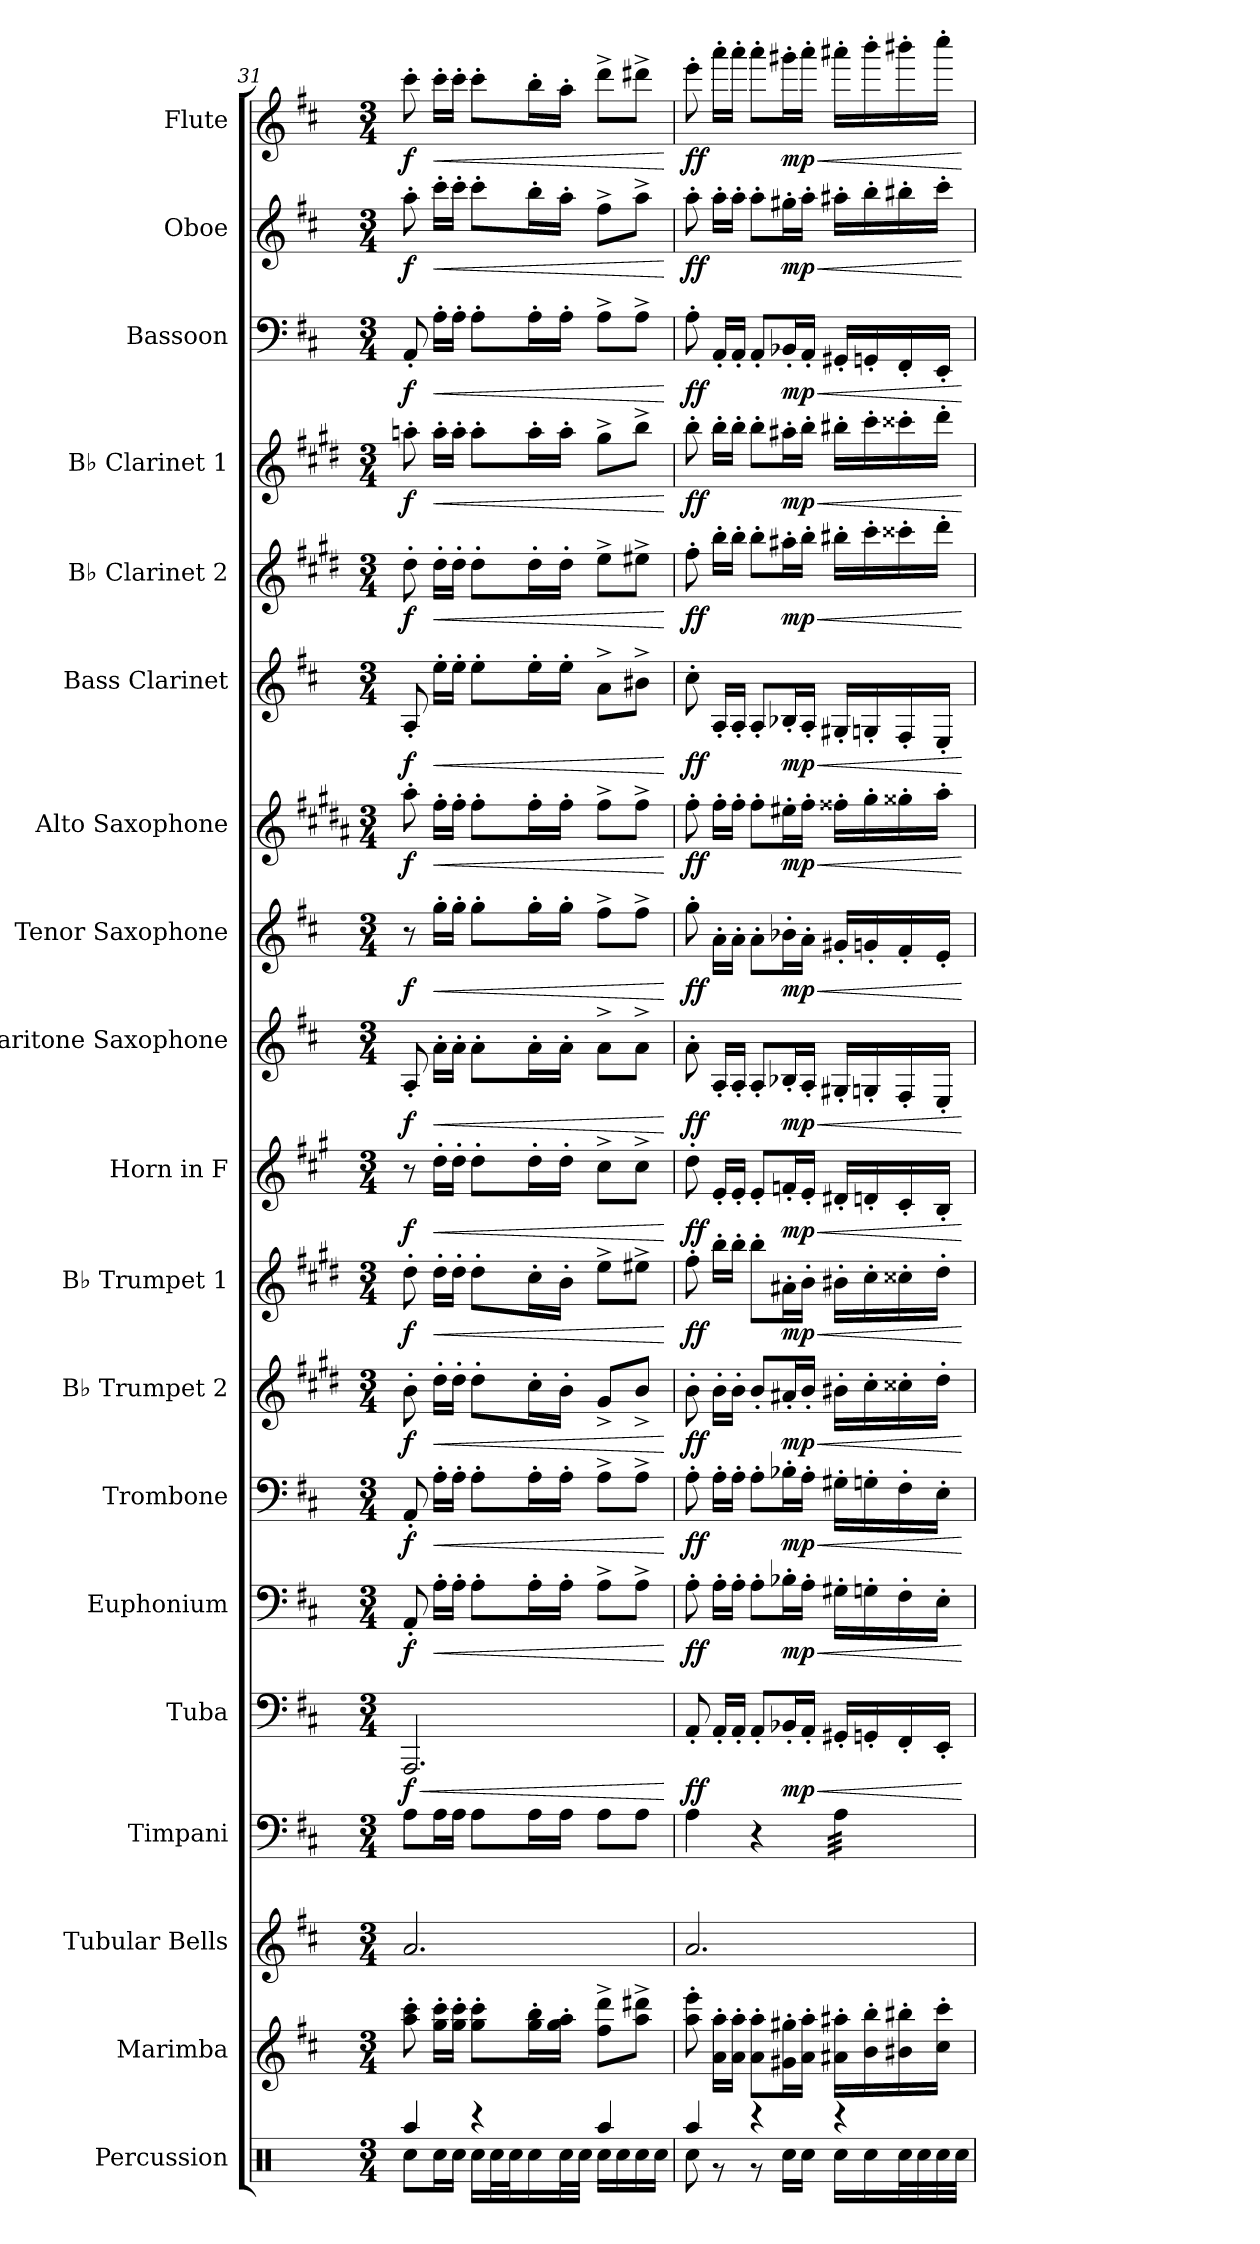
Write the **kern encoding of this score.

**kern	**kern	**kern	**kern	**kern	**dynam	**kern	**dynam	**kern	**dynam	**kern	**dynam	**kern	**dynam	**kern	**dynam	**kern	**dynam	**kern	**dynam	**kern	**dynam	**kern	**dynam	**kern	**dynam	**kern	**dynam	**kern	**dynam	**kern	**dynam	**kern	**dynam
*part19	*part18	*part17	*part16	*part15	*part15	*part14	*part14	*part13	*part13	*part12	*part12	*part11	*part11	*part10	*part10	*part9	*part9	*part8	*part8	*part7	*part7	*part6	*part6	*part5	*part5	*part4	*part4	*part3	*part3	*part2	*part2	*part1	*part1
*staff19	*staff18	*staff17	*staff16	*staff15	*staff15	*staff14	*staff14	*staff13	*staff13	*staff12	*staff12	*staff11	*staff11	*staff10	*staff10	*staff9	*staff9	*staff8	*staff8	*staff7	*staff7	*staff6	*staff6	*staff5	*staff5	*staff4	*staff4	*staff3	*staff3	*staff2	*staff2	*staff1	*staff1
*I"Percussion	*I"Marimba	*I"Tubular Bells	*I"Timpani	*I"Tuba	*	*I"Euphonium	*	*I"Trombone	*	*I"B♭ Trumpet 2	*	*I"B♭ Trumpet 1	*	*I"Horn in F	*	*I"Baritone Saxophone	*	*I"Tenor Saxophone	*	*I"Alto Saxophone	*	*I"Bass Clarinet	*	*I"B♭ Clarinet 2	*	*I"B♭ Clarinet 1	*	*I"Bassoon	*	*I"Oboe	*	*I"Flute	*
*I'Perc.	*I'Mrm.	*I'T.B.	*I'Timp.	*I'Tba.	*	*I'Euph.	*	*I'Tbn.	*	*I'B♭ Tpt. 2	*	*I'B♭ Tpt. 1	*	*	*	*I'Bar. Sax.	*	*I'T. Sax.	*	*I'A. Sax.	*	*I'B. Cl.	*	*I'B♭ Cl. 2	*	*I'B♭ Cl. 1	*	*I'Bsn.	*	*I'Ob.	*	*I'Fl.	*
*clefX	*clefG2	*clefG2	*clefF4	*clefF4	*	*clefF4	*	*clefF4	*	*clefG2	*	*clefG2	*	*clefG2	*	*clefG2	*	*clefG2	*	*clefG2	*	*clefG2	*	*clefG2	*	*clefG2	*	*clefF4	*	*clefG2	*	*clefG2	*
*	*	*	*	*	*	*	*	*	*	*ITrd1c2	*	*ITrd1c2	*	*ITrd4c7	*	*ITrd12c21	*	*ITrd8c14	*	*ITrd5c9	*	*ITrd8c14	*	*ITrd1c2	*	*ITrd1c2	*	*	*	*	*	*	*
*k[]	*k[f#c#]	*k[f#c#]	*k[f#c#]	*k[f#c#]	*	*k[f#c#]	*	*k[f#c#]	*	*k[f#c#]	*	*k[f#c#]	*	*k[f#c#]	*	*k[f#c#]	*	*k[f#c#]	*	*k[f#c#]	*	*k[f#c#]	*	*k[f#c#]	*	*k[f#c#]	*	*k[f#c#]	*	*k[f#c#]	*	*k[f#c#]	*
*M3/4	*M3/4	*M3/4	*M3/4	*M3/4	*	*M3/4	*	*M3/4	*	*M3/4	*	*M3/4	*	*M3/4	*	*M3/4	*	*M3/4	*	*M3/4	*	*M3/4	*	*M3/4	*	*M3/4	*	*M3/4	*	*M3/4	*	*M3/4	*
=31	=31	=31	=31	=31	=31	=31	=31	=31	=31	=31	=31	=31	=31	=31	=31	=31	=31	=31	=31	=31	=31	=31	=31	=31	=31	=31	=31	=31	=31	=31	=31	=31	=31
*^	*	*	*	*	*	*	*	*	*	*	*	*	*	*	*	*	*	*	*	*	*	*	*	*	*	*	*	*	*	*	*	*	*
!	!	!	!	!	!	!LO:HP:b	!	!	!	!	!	!	!	!	!	!	!	!	!	!	!	!	!	!	!	!	!	!	!	!	!	!	!	!
!	!	!	!	!	!	!LO:DY:n=1:b	!	!LO:DY:b	!	!LO:DY:b	!	!LO:DY:b	!	!LO:DY:b	!	!LO:DY:b	!	!LO:DY:b	!	!LO:DY:b	!	!LO:DY:b	!	!LO:DY:b	!	!LO:DY:b	!	!LO:DY:b	!	!LO:DY:b	!	!LO:DY:b	!	!LO:DY:b
4Raa/	8Rcc\L	8aa\' 8ccc#\'	2.a/	8A\L	2.AAA/	< f	8AA'/	f	8AA'/	f	8a'\	f	8cc#'\	f	8r	f	8AA'/	f	8r	f	8cc#'\	f	8AA'/	f	8cc#'\	f	8ggn'\	f	8AA'/	f	8aa'\	f	8ccc#'\	f
!	!	!	!	!	!	!	!	!LO:HP:b	!	!LO:HP:b	!	!LO:HP:b	!	!LO:HP:b	!	!LO:HP:b	!	!LO:HP:b	!	!LO:HP:b	!	!LO:HP:b	!	!LO:HP:b	!	!LO:HP:b	!	!LO:HP:b	!	!LO:HP:b	!	!LO:HP:b	!	!LO:HP:b
.	16Rcc\L	16gg\' 16ccc#\'LL	.	16A\L	.	.	16A'\LL	<	16A'\LL	<	16cc#'\LL	<	16cc#'\LL	<	16g'\LL	<	16A'\LL	<	16g'\LL	<	16a'\LL	<	16e'\LL	<	16cc#'\LL	<	16gg'\LL	<	16A'\LL	<	16ccc#'\LL	<	16ccc#'\LL	<
.	16Rcc\JJ	16gg\' 16ccc#\'JJ	.	16A\JJ	.	.	16A'\JJ	.	16A'\JJ	.	16cc#'\JJ	.	16cc#'\JJ	.	16g'\JJ	.	16A'\JJ	.	16g'\JJ	.	16a'\JJ	.	16e'\JJ	.	16cc#'\JJ	.	16gg'\JJ	.	16A'\JJ	.	16ccc#'\JJ	.	16ccc#'\JJ	.
4r	16Rcc\LL	8gg\' 8ccc#\'L	.	8A\L	.	.	8A'\L	.	8A'\L	.	8cc#'\L	.	8cc#'\L	.	8g'\L	.	8A'\L	.	8g'\L	.	8a'\L	.	8e'\L	.	8cc#'\L	.	8gg'\L	.	8A'\L	.	8ccc#'\L	.	8ccc#'\L	.
.	32Rcc\L	.	.	.	.	.	.	.	.	.	.	.	.	.	.	.	.	.	.	.	.	.	.	.	.	.	.	.	.	.	.	.	.	.
.	32Rcc\J	.	.	.	.	.	.	.	.	.	.	.	.	.	.	.	.	.	.	.	.	.	.	.	.	.	.	.	.	.	.	.	.	.
.	16Rcc\	16gg\' 16bb\'L	.	16A\L	.	.	16A'\L	.	16A'\L	.	16b'\L	.	16b'\L	.	16g'\L	.	16A'\L	.	16g'\L	.	16a'\L	.	16e'\L	.	16cc#'\L	.	16gg'\L	.	16A'\L	.	16bb'\L	.	16bb'\L	.
.	32Rcc\L	16gg\' 16aa\'JJ	.	16A\JJ	.	.	16A'\JJ	.	16A'\JJ	.	16a'\JJ	.	16a'\JJ	.	16g'\JJ	.	16A'\JJ	.	16g'\JJ	.	16a'\JJ	.	16e'\JJ	.	16cc#'\JJ	.	16gg'\JJ	.	16A'\JJ	.	16aa'\JJ	.	16aa'\JJ	.
.	32Rcc\JJJ	.	.	.	.	.	.	.	.	.	.	.	.	.	.	.	.	.	.	.	.	.	.	.	.	.	.	.	.	.	.	.	.	.
4Raa/	16Rcc\LL	8ff#\^ 8ddd\^L	.	8A\L	.	.	8A^\L	.	8A^\L	.	8f#^/L	.	8dd^\L	.	8f#^\L	.	8A^\L	.	8f#^\L	.	8a^\L	.	8A^\L	.	8dd^\L	.	8ff#^\L	.	8A^\L	.	8ff#^\L	.	8ddd^\L	.
.	16Rcc\	.	.	.	.	.	.	.	.	.	.	.	.	.	.	.	.	.	.	.	.	.	.	.	.	.	.	.	.	.	.	.	.	.
.	16Rcc\	8aa\^ 8ddd#X\^J	.	8A\J	.	.	8A^\J	.	8A^\J	.	8a^/J	.	8dd#X^\J	.	8f#^\J	.	8A^\J	.	8f#^\J	.	8a^\J	.	8B#X^\J	.	8dd#X^\J	.	8aa^\J	.	8A^\J	.	8aa^\J	.	8ddd#X^\J	.
.	16Rcc\JJ	.	.	.	.	.	.	.	.	.	.	.	.	.	.	.	.	.	.	.	.	.	.	.	.	.	.	.	.	.	.	.	.	.
*v	*v	*	*	*	*	*	*	*	*	*	*	*	*	*	*	*	*	*	*	*	*	*	*	*	*	*	*	*	*	*	*	*	*	*
.	.	.	.	.	[	.	[	.	[	.	[	.	[	.	[	.	[	.	[	.	[	.	[	.	[	.	[	.	[	.	[	.	[
=32	=32	=32	=32	=32	=32	=32	=32	=32	=32	=32	=32	=32	=32	=32	=32	=32	=32	=32	=32	=32	=32	=32	=32	=32	=32	=32	=32	=32	=32	=32	=32	=32	=32
*^	*	*	*	*	*	*	*	*	*	*	*	*	*	*	*	*	*	*	*	*	*	*	*	*	*	*	*	*	*	*	*	*	*
!	!	!	!	!	!	!LO:DY:b	!	!LO:DY:b	!	!LO:DY:b	!	!LO:DY:b	!	!LO:DY:b	!	!LO:DY:b	!	!LO:DY:b	!	!LO:DY:b	!	!LO:DY:b	!	!LO:DY:b	!	!LO:DY:b	!	!LO:DY:b	!	!LO:DY:b	!	!LO:DY:b	!	!LO:DY:b
4Raa/	8Rcc\	8aa\' 8eee\'	2.a/	4A\	8AA'/	ff	8A'\	ff	8A'\	ff	8a'\	ff	8ee'\	ff	8g'\	ff	8A'\	ff	8g'\	ff	8a'\	ff	8c#'\	ff	8ee'\	ff	8aa'\	ff	8A'\	ff	8aa'\	ff	8eee'\	ff
.	8r	16a\' 16aa\'LL	.	.	16AA'/LL	.	16A'\LL	.	16A'\LL	.	16a'\LL	.	16aa'\LL	.	16A'/LL	.	16AA'/LL	.	16A'\LL	.	16a'\LL	.	16AA'/LL	.	16aa'\LL	.	16aa'\LL	.	16AA'/LL	.	16aa'\LL	.	16aaa'\LL	.
.	.	16a\' 16aa\'JJ	.	.	16AA'/JJ	.	16A'\JJ	.	16A'\JJ	.	16a'\JJ	.	16aa'\JJ	.	16A'/JJ	.	16AA'/JJ	.	16A'\JJ	.	16a'\JJ	.	16AA'/JJ	.	16aa'\JJ	.	16aa'\JJ	.	16AA'/JJ	.	16aa'\JJ	.	16aaa'\JJ	.
4r	8r	8a\' 8aa\'L	.	4r	8AA'/L	.	8A'\L	.	8A'\L	.	8a'/L	.	8aa'\L	.	8A'/L	.	8AA'/L	.	8A'\L	.	8a'\L	.	8AA'/L	.	8aa'\L	.	8aa'\L	.	8AA'/L	.	8aa'\L	.	8aaa'\L	.
!	!	!	!	!	!	!LO:HP:b	!	!LO:HP:b	!	!LO:HP:b	!	!LO:HP:b	!	!LO:HP:b	!	!LO:HP:b	!	!LO:HP:b	!	!LO:HP:b	!	!LO:HP:b	!	!LO:HP:b	!	!LO:HP:b	!	!LO:HP:b	!	!LO:HP:b	!	!LO:HP:b	!	!LO:HP:b
!	!	!	!	!	!	!LO:DY:n=1:b	!	!LO:DY:n=1:b	!	!LO:DY:n=1:b	!	!LO:DY:n=1:b	!	!LO:DY:n=1:b	!	!LO:DY:n=1:b	!	!LO:DY:n=1:b	!	!LO:DY:n=1:b	!	!LO:DY:n=1:b	!	!LO:DY:n=1:b	!	!LO:DY:n=1:b	!	!LO:DY:n=1:b	!	!LO:DY:n=1:b	!	!LO:DY:n=1:b	!	!LO:DY:n=1:b
.	16Rcc\LL	16g#X\' 16gg#X\'L	.	.	16BB-X'/L	< mp	16B-X'\L	< mp	16B-X'\L	< mp	16g#X'/L	< mp	16g#X'\L	< mp	16B-X'/L	< mp	16BB-X'/L	< mp	16B-X'\L	< mp	16g#X'\L	< mp	16BB-X'/L	< mp	16gg#X'\L	< mp	16gg#X'\L	< mp	16BB-X'/L	< mp	16gg#X'\L	< mp	16ggg#X'\L	< mp
.	16Rcc\JJ	16a\' 16aa\'JJ	.	.	16AA'/JJ	.	16A'\JJ	.	16A'\JJ	.	16a'/JJ	.	16a'\JJ	.	16A'/JJ	.	16AA'/JJ	.	16A'\JJ	.	16a'\JJ	.	16AA'/JJ	.	16aa'\JJ	.	16aa'\JJ	.	16AA'/JJ	.	16aa'\JJ	.	16aaa'\JJ	.
*	*	*	*	*tremolo	*	*	*	*	*	*	*	*	*	*	*	*	*	*	*	*	*	*	*	*	*	*	*	*	*	*	*	*	*	*
4r	16Rcc\LL	16a#X\' 16aa#X\'LL	.	32A\LLL	16GG#X'/LL	.	16G#X'\LL	.	16G#X'\LL	.	16a#X'\LL	.	16a#X'\LL	.	16G#X'/LL	.	16GG#X'/LL	.	16G#X'/LL	.	16a#X'\LL	.	16GG#X'/LL	.	16aa#X'\LL	.	16aa#X'\LL	.	16GG#X'/LL	.	16aa#X'\LL	.	16aaa#X'\LL	.
.	.	.	.	32A\	.	.	.	.	.	.	.	.	.	.	.	.	.	.	.	.	.	.	.	.	.	.	.	.	.	.	.	.	.	.
.	16Rcc\	16b\' 16bb\'	.	32A\	16GGn'/	.	16Gn'\	.	16Gn'\	.	16b'\	.	16b'\	.	16Gn'/	.	16GGn'/	.	16Gn'/	.	16b'\	.	16GGn'/	.	16bb'\	.	16bb'\	.	16GGn'/	.	16bb'\	.	16bbb'\	.
.	.	.	.	32A\	.	.	.	.	.	.	.	.	.	.	.	.	.	.	.	.	.	.	.	.	.	.	.	.	.	.	.	.	.	.
.	32Rcc\L	16b#X\' 16bb#X\'	.	32A\	16FF#'/	.	16F#'\	.	16F#'\	.	16b#X'\	.	16b#X'\	.	16F#'/	.	16FF#'/	.	16F#'/	.	16b#X'\	.	16FF#'/	.	16bb#X'\	.	16bb#X'\	.	16FF#'/	.	16bb#X'\	.	16bbb#X'\	.
.	32Rcc\	.	.	32A\	.	.	.	.	.	.	.	.	.	.	.	.	.	.	.	.	.	.	.	.	.	.	.	.	.	.	.	.	.	.
.	32Rcc\	16cc#\' 16ccc#\'JJ	.	32A\	16EE'/JJ	.	16E'\JJ	.	16E'\JJ	.	16cc#'\JJ	.	16cc#'\JJ	.	16E'/JJ	.	16EE'/JJ	.	16E'/JJ	.	16cc#'\JJ	.	16EE'/JJ	.	16ccc#'\JJ	.	16ccc#'\JJ	.	16EE'/JJ	.	16ccc#'\JJ	.	16cccc#'\JJ	.
.	32Rcc\JJJ	.	.	32A\JJJ	.	.	.	.	.	.	.	.	.	.	.	.	.	.	.	.	.	.	.	.	.	.	.	.	.	.	.	.	.	.
*	*	*	*	*Xtremolo	*	*	*	*	*	*	*	*	*	*	*	*	*	*	*	*	*	*	*	*	*	*	*	*	*	*	*	*	*	*
*v	*v	*	*	*	*	*	*	*	*	*	*	*	*	*	*	*	*	*	*	*	*	*	*	*	*	*	*	*	*	*	*	*	*	*
.	.	.	.	.	[	.	[	.	[	.	[	.	[	.	[	.	[	.	[	.	[	.	[	.	[	.	[	.	[	.	[	.	[
=	=	=	=	=	=	=	=	=	=	=	=	=	=	=	=	=	=	=	=	=	=	=	=	=	=	=	=	=	=	=	=	=	=
*-	*-	*-	*-	*-	*-	*-	*-	*-	*-	*-	*-	*-	*-	*-	*-	*-	*-	*-	*-	*-	*-	*-	*-	*-	*-	*-	*-	*-	*-	*-	*-	*-	*-
